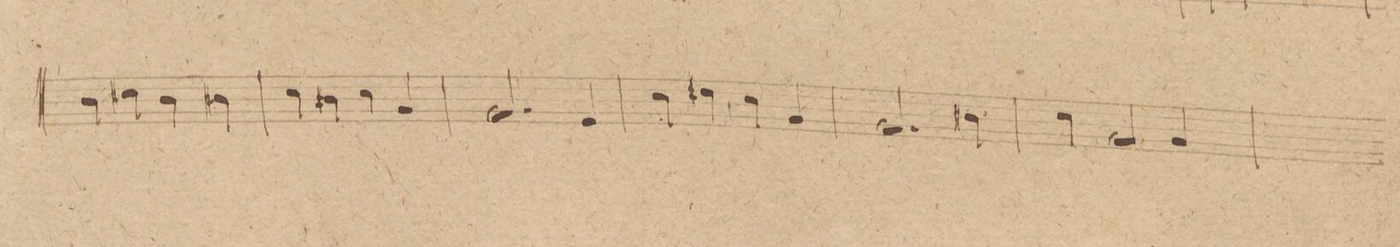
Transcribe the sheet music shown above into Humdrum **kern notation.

**kern	**dynam
*I"Oboi 2do	*
*clefG2	*
*k[f#c#g#]	*
*met(c|)	*
*M2/2	*
4b\	.
4cc#X\	.
4b\	.
4b#X\	.
=240	=240
4cc#\	.
4b#X\	.
4cc#\	.
4g#/	.
=241	=241
2.g#/	.
4e/	.
=242	=242
4cc#\	.
4dd#X\	.
4cc#\	.
4g#/	.
=243	=243
2.g#/	.
4b#X\	.
=244	=244
4cc#\	.
2g#/	.
4g#/	.
=245	=245
*-	*-
